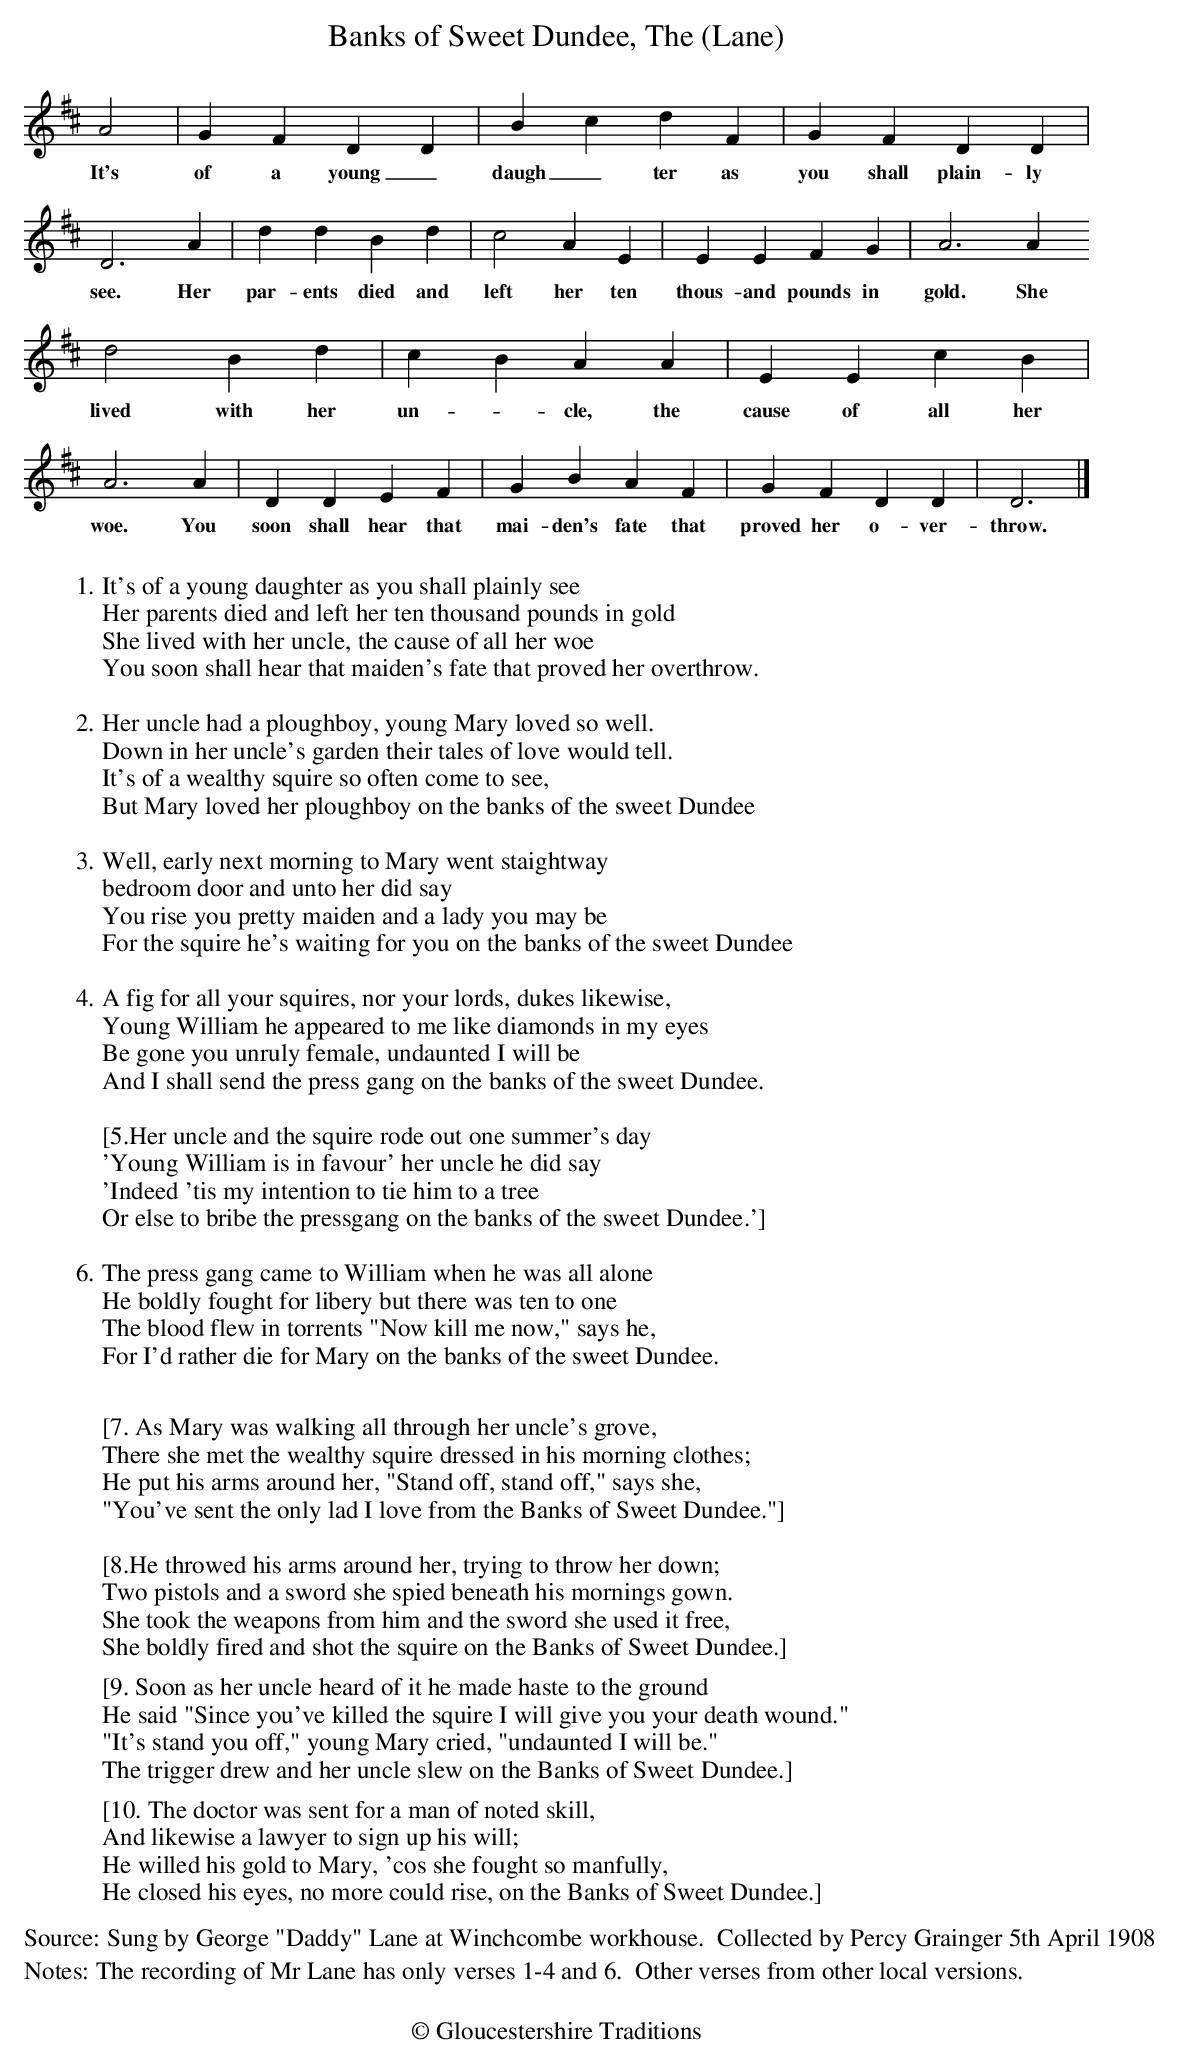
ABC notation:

X:1
T: Banks of Sweet Dundee, The (Lane)
%%vskip 20
L: 1/4
K: D
A2|GFDD|B-cdF|GFDD|D3A|ddBd|c2AE|EEFG|A3A
w:It's of a young_daugh_ter as you shall plain-ly see. Her par-ents died and left her ten thous-and pounds in gold.  She
d2Bd|c-BAA|EEcB|A3A|DDEF|GBAF|GFDD|D3|]
w:lived with her un-_cle, the cause of all her woe.  You soon shall hear that mai-den's fate that proved her o-ver-throw.
W:
W: 1. It's of a young daughter as you shall plainly see
W:Her parents died and left her ten thousand pounds in gold
W: She lived with her uncle, the cause of all her woe
W: You soon shall hear that maiden's fate that proved her overthrow.
W:
W: 2. Her uncle had a ploughboy, young Mary loved so well.
W: Down in her uncle's garden their tales of love would tell.
W: It's of a wealthy squire so often come to see,
W: But Mary loved her ploughboy on the banks of the sweet Dundee
W:
W: 3. Well, early next morning to Mary went staightway
W: bedroom door and unto her did say
W: You rise you pretty maiden and a lady you may be
W: For the squire he's waiting for you on the banks of the sweet Dundee
W:
W:4. A fig for all your squires, nor your lords, dukes likewise,
W: Young William he appeared to me like diamonds in my eyes
W: Be gone you unruly female, undaunted I will be
W: And I shall send the press gang on the banks of the sweet Dundee.
W:
W:[5.Her uncle and the squire rode out one summer's day
W:'Young William is in favour' her uncle he did say
W:'Indeed 'tis my intention to tie him to a tree
W:Or else to bribe the pressgang on the banks of the sweet Dundee.']
W:
W:6. The press gang came to William when he was all alone
W: He boldly fought for libery but there was ten to one
W: The blood flew in torrents "Now kill me now," says he,
W: For I'd rather die for Mary on the banks of the sweet Dundee.
W:
W:[7. As Mary was walking all through her uncle's grove,
W:There she met the wealthy squire dressed in his morning clothes;
W:He put his arms around her, "Stand off, stand off," says she,
W:"You've sent the only lad I love from the Banks of Sweet Dundee."]
W:
W:[8.He throwed his arms around her, trying to throw her down;
W:Two pistols and a sword she spied beneath his mornings gown.
W:She took the weapons from him and the sword she used it free,
W:She boldly fired and shot the squire on the Banks of Sweet Dundee.]
%%vskip 8
W:[9. Soon as her uncle heard of it he made haste to the ground
W:He said "Since you've killed the squire I will give you your death wound."
W:"It's stand you off," young Mary cried, "undaunted I will be."
W:The trigger drew and her uncle slew on the Banks of Sweet Dundee.]
%%vskip 8
W:[10. The doctor was sent for a man of noted skill,
W:And likewise a lawyer to sign up his will;
W:He willed his gold to Mary, 'cos she fought so manfully,
W:He closed his eyes, no more could rise, on the Banks of Sweet Dundee.]
